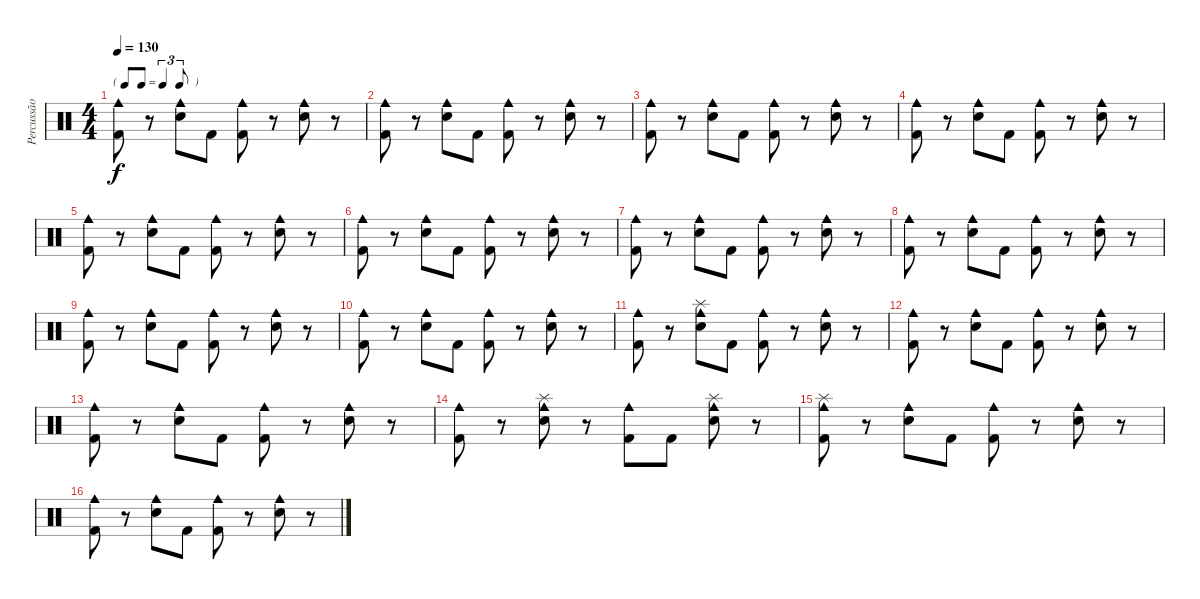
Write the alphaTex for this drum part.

\track ("Percussão" "Percussão") {instrument percussion}
\staff {score}
\articulation defaults
\ts (4 4)
\tf triplet8th
\tempo 130
\clef neutral
\ks c
("Cowbell medium (hit)" "Kick (hit) 2").8{dy f} r.8 ("Cowbell medium (hit)" "Snare (hit) 2").8 "Kick (hit) 2".8 ("Cowbell medium (hit)" "Kick (hit) 2").8 r.8 ("Cowbell medium (hit)" "Snare (hit) 2").8 r.8 |
("Cowbell medium (hit)" "Kick (hit) 2").8 r.8 ("Cowbell medium (hit)" "Snare (hit) 2").8 "Kick (hit) 2".8 ("Cowbell medium (hit)" "Kick (hit) 2").8 r.8 ("Cowbell medium (hit)" "Snare (hit) 2").8 r.8 |
("Cowbell medium (hit)" "Kick (hit) 2").8 r.8 ("Cowbell medium (hit)" "Snare (hit) 2").8 "Kick (hit) 2".8 ("Cowbell medium (hit)" "Kick (hit) 2").8 r.8 ("Cowbell medium (hit)" "Snare (hit) 2").8 r.8 |
("Cowbell medium (hit)" "Kick (hit) 2").8 r.8 ("Cowbell medium (hit)" "Snare (hit) 2").8 "Kick (hit) 2".8 ("Cowbell medium (hit)" "Kick (hit) 2").8 r.8 ("Cowbell medium (hit)" "Snare (hit) 2").8 r.8 |
("Cowbell medium (hit)" "Kick (hit) 2").8 r.8 ("Cowbell medium (hit)" "Snare (hit) 2").8 "Kick (hit) 2".8 ("Cowbell medium (hit)" "Kick (hit) 2").8 r.8 ("Cowbell medium (hit)" "Snare (hit) 2").8 r.8 |
("Cowbell medium (hit)" "Kick (hit) 2").8 r.8 ("Cowbell medium (hit)" "Snare (hit) 2").8 "Kick (hit) 2".8 ("Cowbell medium (hit)" "Kick (hit) 2").8 r.8 ("Cowbell medium (hit)" "Snare (hit) 2").8 r.8 |
("Cowbell medium (hit)" "Kick (hit) 2").8 r.8 ("Cowbell medium (hit)" "Snare (hit) 2").8 "Kick (hit) 2".8 ("Cowbell medium (hit)" "Kick (hit) 2").8 r.8 ("Cowbell medium (hit)" "Snare (hit) 2").8 r.8 |
("Cowbell medium (hit)" "Kick (hit) 2").8 r.8 ("Cowbell medium (hit)" "Snare (hit) 2").8 "Kick (hit) 2".8 ("Cowbell medium (hit)" "Kick (hit) 2").8 r.8 ("Cowbell medium (hit)" "Snare (hit) 2").8 r.8 |
("Cowbell medium (hit)" "Kick (hit) 2").8 r.8 ("Cowbell medium (hit)" "Snare (hit) 2").8 "Kick (hit) 2".8 ("Cowbell medium (hit)" "Kick (hit) 2").8 r.8 ("Cowbell medium (hit)" "Snare (hit) 2").8 r.8 |
("Cowbell medium (hit)" "Kick (hit) 2").8 r.8 ("Cowbell medium (hit)" "Snare (hit) 2").8 "Kick (hit) 2".8 ("Cowbell medium (hit)" "Kick (hit) 2").8 r.8 ("Cowbell medium (hit)" "Snare (hit) 2").8 r.8 |
("Cowbell medium (hit)" "Kick (hit) 2").8 r.8 ("Cowbell medium (hit)" "Snare (hit) 2" "Splash (hit)").8 "Kick (hit) 2".8 ("Cowbell medium (hit)" "Kick (hit) 2").8 r.8 ("Cowbell medium (hit)" "Snare (hit) 2").8 r.8 |
("Cowbell medium (hit)" "Kick (hit) 2").8 r.8 ("Cowbell medium (hit)" "Snare (hit) 2").8 "Kick (hit) 2".8 ("Cowbell medium (hit)" "Kick (hit) 2").8 r.8 ("Cowbell medium (hit)" "Snare (hit) 2").8 r.8 |
("Cowbell medium (hit)" "Kick (hit) 2").8 r.8 ("Cowbell medium (hit)" "Snare (hit) 2").8 "Kick (hit) 2".8 ("Cowbell medium (hit)" "Kick (hit) 2").8 r.8 ("Cowbell medium (hit)" "Snare (hit) 2").8 r.8 |
("Cowbell medium (hit)" "Kick (hit) 2").8 r.8 ("Cowbell medium (hit)" "Snare (hit) 2" "Splash (hit)").8 r.8 ("Cowbell medium (hit)" "Kick (hit) 2").8 "Kick (hit) 2".8 ("Cowbell medium (hit)" "Snare (hit) 2" "Splash (hit)").8 r.8 |
("Cowbell medium (hit)" "Kick (hit) 2" "Splash (hit)").8 r.8 ("Cowbell medium (hit)" "Snare (hit) 2").8 "Kick (hit) 2".8 ("Cowbell medium (hit)" "Kick (hit) 2").8 r.8 ("Cowbell medium (hit)" "Snare (hit) 2").8 r.8 |
("Cowbell medium (hit)" "Kick (hit) 2").8 r.8 ("Cowbell medium (hit)" "Snare (hit) 2").8 "Kick (hit) 2".8 ("Cowbell medium (hit)" "Kick (hit) 2").8 r.8 ("Cowbell medium (hit)" "Snare (hit) 2").8 r.8
